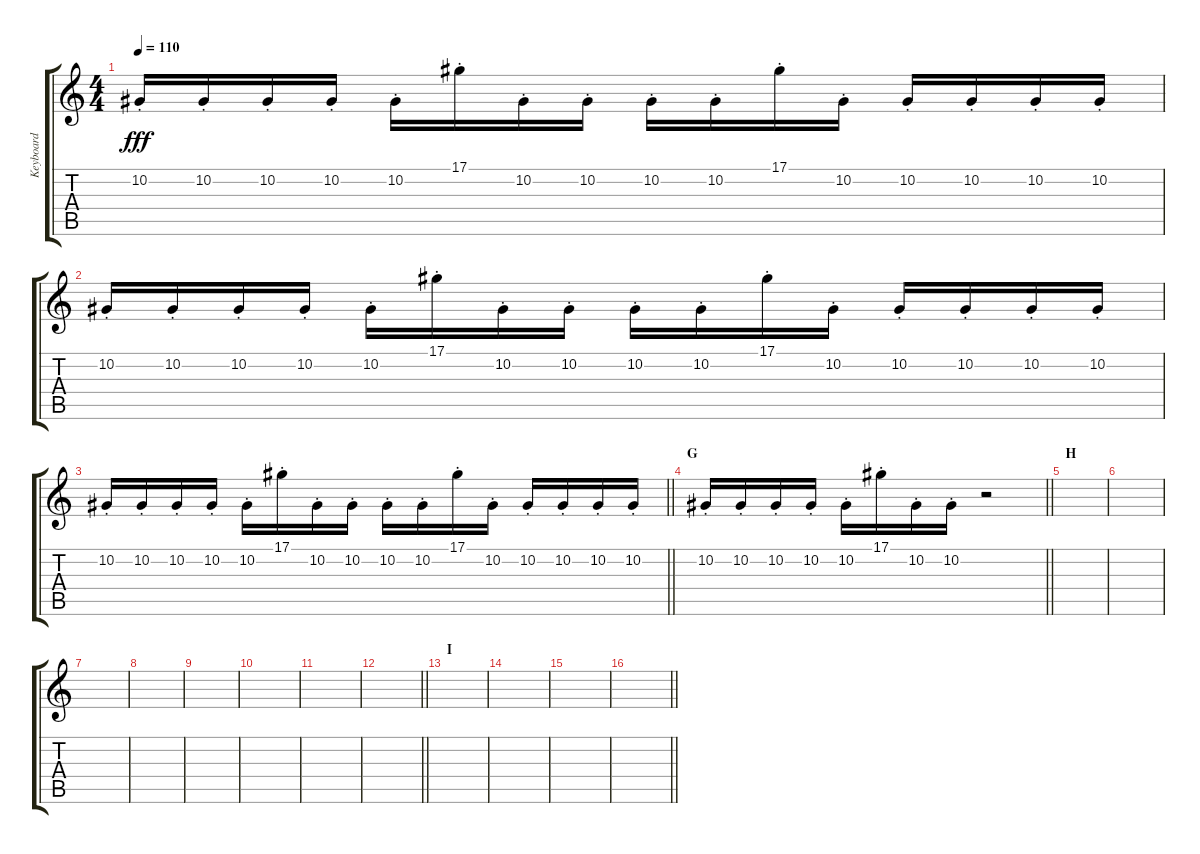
\track ("Keyboard" "Keyboard") {instrument lead8bassandlead}
\staff {score tabs}
\tuning (Eb4 Bb3 Gb3 Db3 Ab2 Db2) {hide}
\ts (4 4)
\tempo 110
\clef g2
\ks c
10.2{st}.16{dy fff} 10.2{st}.16 10.2{st}.16 10.2{st}.16 10.2{st}.16 17.1{st}.16 10.2{st}.16 10.2{st}.16 10.2{st}.16 10.2{st}.16 17.1{st}.16 10.2{st}.16 10.2{st}.16 10.2{st}.16 10.2{st}.16 10.2{st}.16 |
10.2{st}.16 10.2{st}.16 10.2{st}.16 10.2{st}.16 10.2{st}.16 17.1{st}.16 10.2{st}.16 10.2{st}.16 10.2{st}.16 10.2{st}.16 17.1{st}.16 10.2{st}.16 10.2{st}.16 10.2{st}.16 10.2{st}.16 10.2{st}.16 |
\barLineRight lightlight
10.2{st}.16 10.2{st}.16 10.2{st}.16 10.2{st}.16 10.2{st}.16 17.1{st}.16 10.2{st}.16 10.2{st}.16 10.2{st}.16 10.2{st}.16 17.1{st}.16 10.2{st}.16 10.2{st}.16 10.2{st}.16 10.2{st}.16 10.2{st}.16 |
\section ("" "G")
\barLineRight lightlight
10.2{st}.16 10.2{st}.16 10.2{st}.16 10.2{st}.16 10.2{st}.16 17.1{st}.16 10.2{st}.16 10.2{st}.16 r.2 |
\section ("" "H")
|
|
|
|
|
|
|
\barLineRight lightlight
|
\section ("" "I")
|
|
|
\barLineRight lightlight
